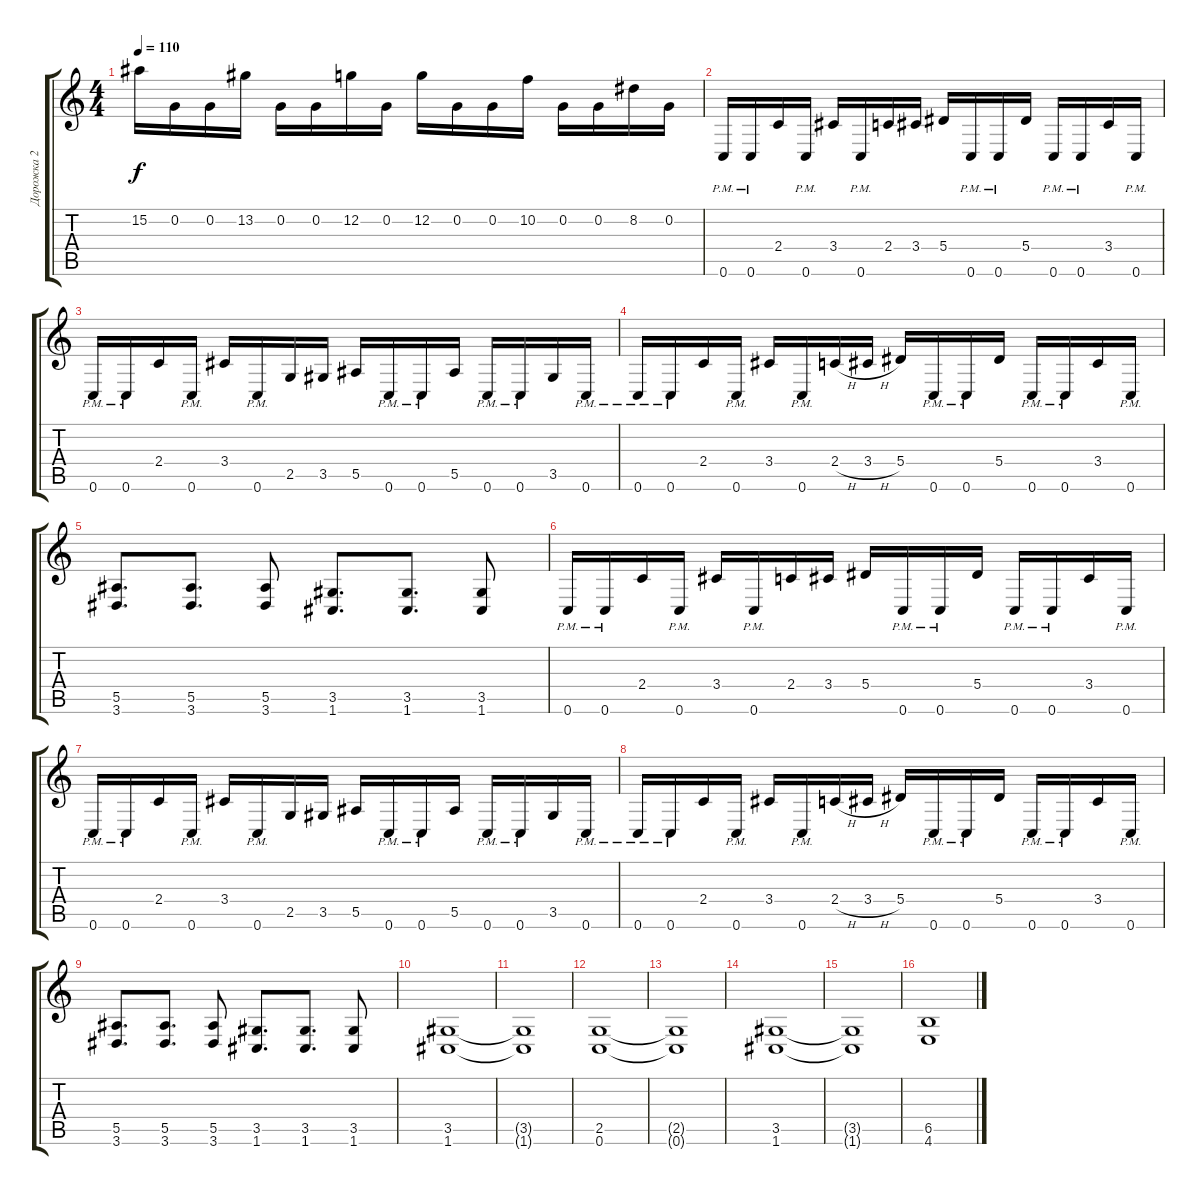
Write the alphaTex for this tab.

\track ("Дорожка 2" "Дорожка 2") {instrument distortionguitar}
\staff {score tabs}
\tuning (C4 G3 Eb3 Bb2 F2 C2) {hide}
\ts (4 4)
\tempo 110
\clef g2
\ks c
15.2.16{dy f} 0.2.16 0.2.16 13.2.16 0.2.16 0.2.16 12.2.16 0.2.16 12.2.16 0.2.16 0.2.16 10.2.16 0.2.16 0.2.16 8.2.16 0.2.16 |
0.6{pm}.16 0.6{pm}.16 2.4.16 0.6{pm}.16 3.4.16 0.6{pm}.16 2.4.16 3.4.16 5.4.16 0.6{pm}.16 0.6{pm}.16 5.4.16 0.6{pm}.16 0.6{pm}.16 3.4.16 0.6{pm}.16 |
0.6{pm}.16 0.6{pm}.16 2.4.16 0.6{pm}.16 3.4.16 0.6{pm}.16 2.5.16 3.5.16 5.5.16 0.6{pm}.16 0.6{pm}.16 5.5.16 0.6{pm}.16 0.6{pm}.16 3.5.16 0.6{pm}.16 |
0.6{pm}.16 0.6{pm}.16 2.4.16 0.6{pm}.16 3.4.16 0.6{pm}.16 2.4{h}.16 3.4{h}.16 5.4.16 0.6{pm}.16 0.6{pm}.16 5.4.16 0.6{pm}.16 0.6{pm}.16 3.4.16 0.6{pm}.16 |
(5.5 3.6).8{d} (5.5 3.6).8{d} (5.5 3.6).8 (3.5 1.6).8{d} (3.5 1.6).8{d} (3.5 1.6).8 |
0.6{pm}.16 0.6{pm}.16 2.4.16 0.6{pm}.16 3.4.16 0.6{pm}.16 2.4.16 3.4.16 5.4.16 0.6{pm}.16 0.6{pm}.16 5.4.16 0.6{pm}.16 0.6{pm}.16 3.4.16 0.6{pm}.16 |
0.6{pm}.16 0.6{pm}.16 2.4.16 0.6{pm}.16 3.4.16 0.6{pm}.16 2.5.16 3.5.16 5.5.16 0.6{pm}.16 0.6{pm}.16 5.5.16 0.6{pm}.16 0.6{pm}.16 3.5.16 0.6{pm}.16 |
0.6{pm}.16 0.6{pm}.16 2.4.16 0.6{pm}.16 3.4.16 0.6{pm}.16 2.4{h}.16 3.4{h}.16 5.4.16 0.6{pm}.16 0.6{pm}.16 5.4.16 0.6{pm}.16 0.6{pm}.16 3.4.16 0.6{pm}.16 |
(5.5 3.6).8{d} (5.5 3.6).8{d} (5.5 3.6).8 (3.5 1.6).8{d} (3.5 1.6).8{d} (3.5 1.6).8 |
(3.5 1.6).1 |
(3.5{t} 1.6{t}).1 |
(2.5 0.6).1 |
(2.5{t} 0.6{t}).1 |
(3.5 1.6).1 |
(3.5{t} 1.6{t}).1 |
(6.5 4.6).1
